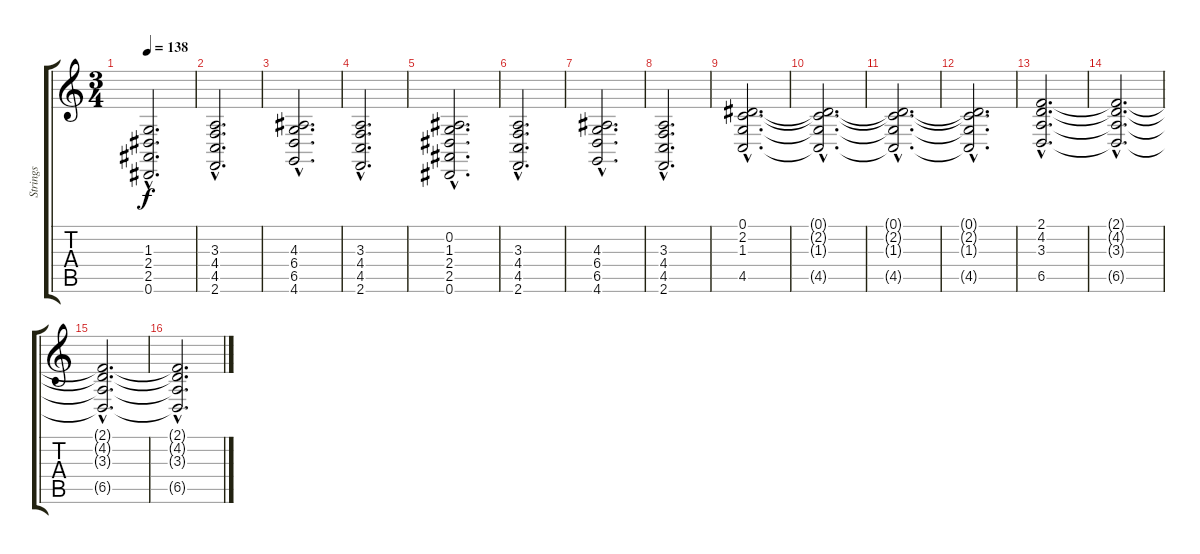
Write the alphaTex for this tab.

\track ("Strings" "Strings") {instrument stringensemble1}
\staff {score tabs}
\tuning (Eb4 Bb3 Gb3 Db3 Ab2 Eb2) {hide}
\ts (3 4)
\tempo 138
\clef g2
\ks c
(1.3{hac} 2.4{hac} 2.5{hac} 0.6{hac}).2{d dy f} |
(3.3{hac} 4.4{hac} 4.5{hac} 2.6{hac}).2{d} |
(4.3{hac} 6.4{hac} 6.5{hac} 4.6{hac}).2{d volume 8} |
(3.3{hac} 4.4{hac} 4.5{hac} 2.6{hac}).2{d} |
(0.2{hac} 1.3{hac} 2.4{hac} 2.5{hac} 0.6{hac}).2{d} |
(3.3{hac} 4.4{hac} 4.5{hac} 2.6{hac}).2{d} |
(4.3{hac} 6.4{hac} 6.5{hac} 4.6{hac}).2{d} |
(3.3{hac} 4.4{hac} 4.5{hac} 2.6{hac}).2{d} |
(0.1{hac} 2.2{hac} 1.3{hac} 4.5{hac}).2{d} |
(0.1{hac t} 2.2{hac t} 1.3{hac t} 4.5{hac t}).2{d} |
(0.1{hac t} 2.2{hac t} 1.3{hac t} 4.5{hac t}).2{d} |
(0.1{hac t} 2.2{hac t} 1.3{hac t} 4.5{hac t}).2{d} |
(2.1{hac} 4.2{hac} 3.3{hac} 6.5{hac}).2{d} |
(2.1{hac t} 4.2{hac t} 3.3{hac t} 6.5{hac t}).2{d} |
(2.1{hac t} 4.2{hac t} 3.3{hac t} 6.5{hac t}).2{d} |
(2.1{hac t} 4.2{hac t} 3.3{hac t} 6.5{hac t}).2{d}
